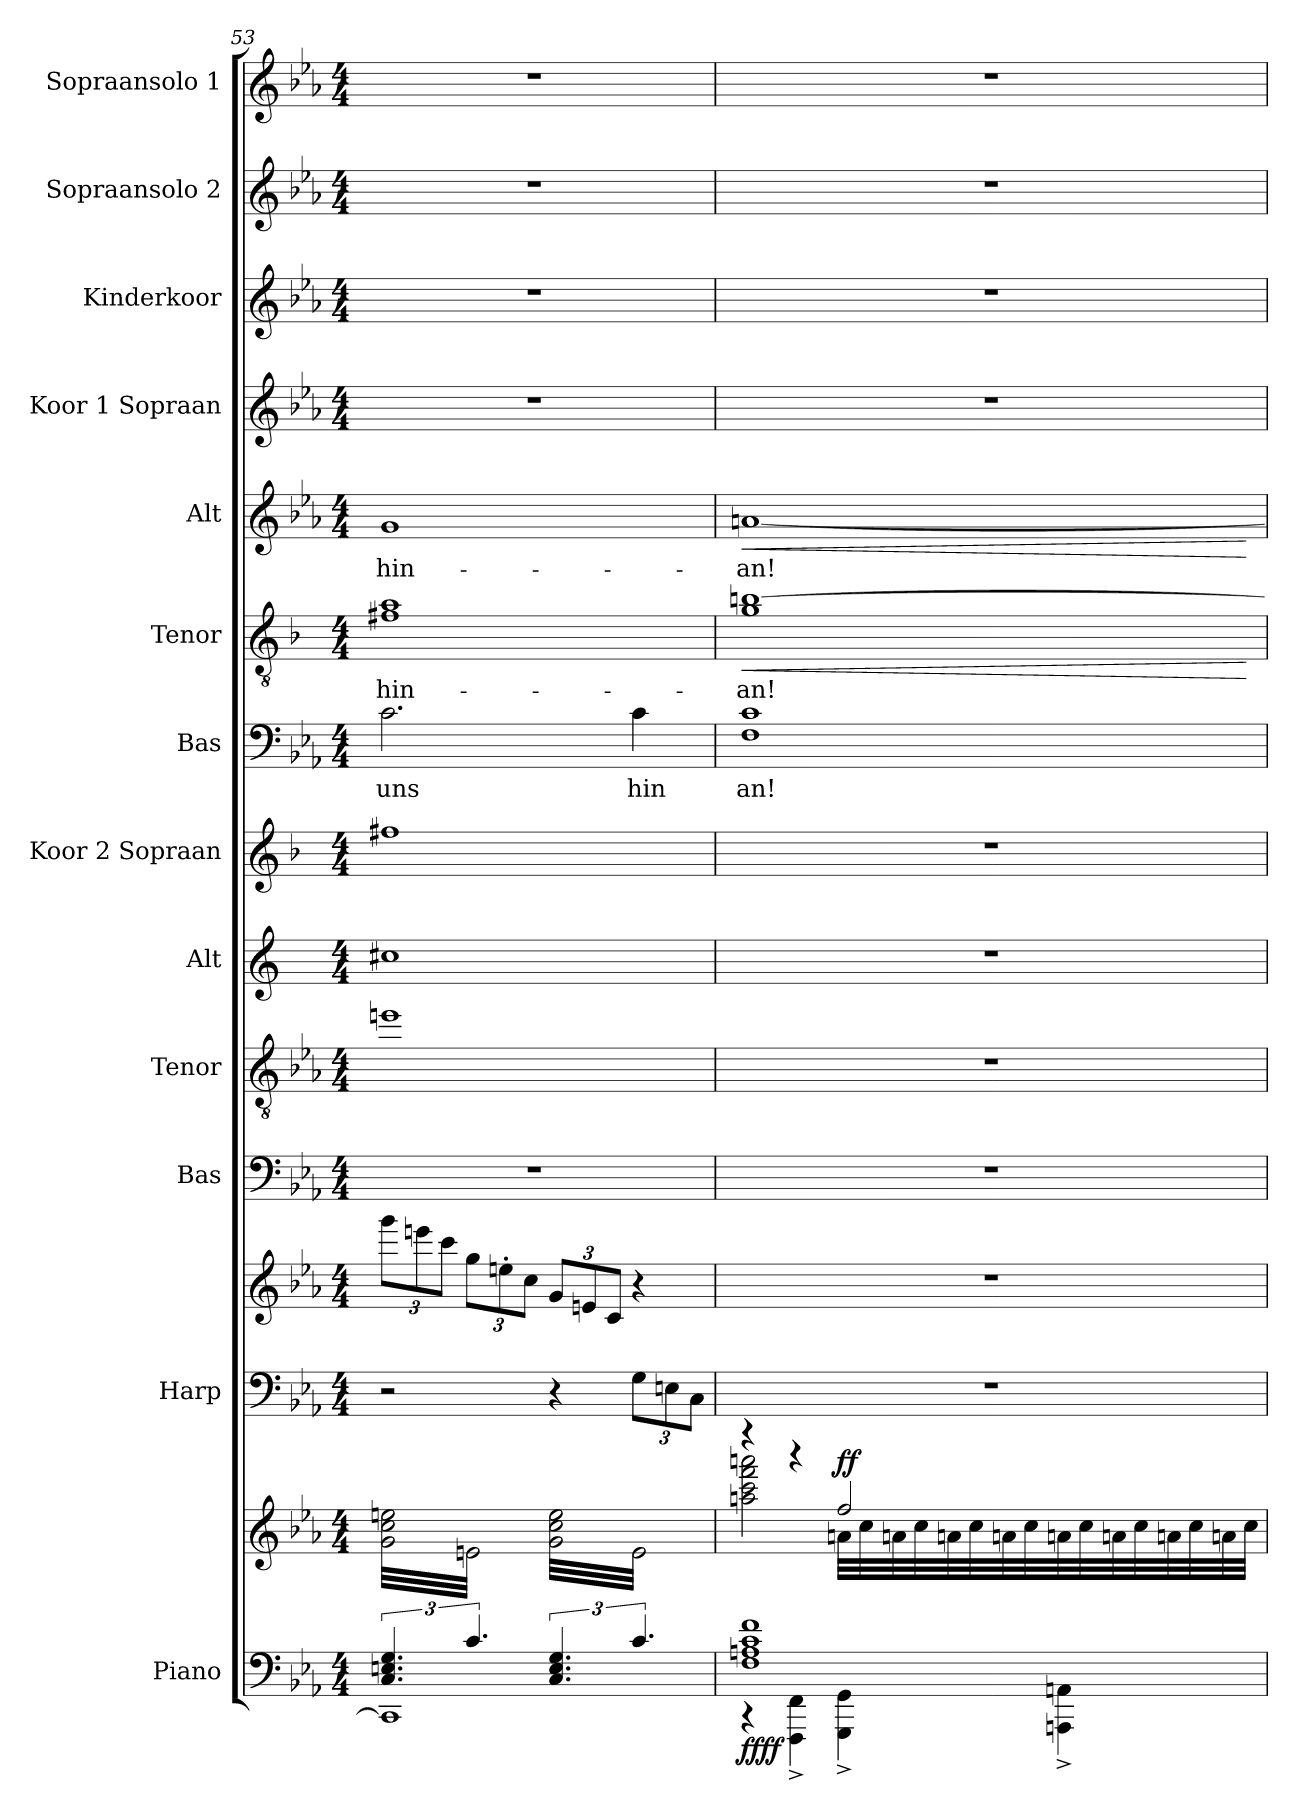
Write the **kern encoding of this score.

**kern	**kern	**dynam	**kern	**kern	**kern	**kern	**kern	**kern	**kern	**text	**kern	**text	**dynam	**kern	**text	**dynam	**kern	**kern	**kern	**kern
*part13	*part13	*part13	*part12	*part12	*part11	*part10	*part9	*part8	*part7	*part7	*part6	*part6	*part6	*part5	*part5	*part5	*part4	*part3	*part2	*part1
*staff15	*staff14	*staff14/15	*staff13	*staff12	*staff11	*staff10	*staff9	*staff8	*staff7	*staff7	*staff6	*staff6	*staff6	*staff5	*staff5	*staff5	*staff4	*staff3	*staff2	*staff1
*I"Piano	*	*	*I"Harp	*	*I"Bas	*I"Tenor	*I"Alt	*I"Koor 2 Sopraan	*I"Bas	*	*I"Tenor	*	*	*I"Alt	*	*	*I"Koor 1 Sopraan	*I"Kinderkoor	*I"Sopraansolo 2	*I"Sopraansolo 1
*I'Pno.	*	*	*I'Hrp.	*	*I'Bs.	*I'T.	*I'A.	*I'S.	*I'Bs.	*	*I'T.	*	*	*I'A.	*	*	*I'S.	*I'Kk.	*I'2.S.	*I'1. S.
!!LO:PB:g=z
*clefF4	*clefG2	*	*clefF4	*clefG2	*clefF4	*clefGv2	*clefG2	*clefG2	*clefF4	*	*clefGv2	*	*	*clefG2	*	*	*clefG2	*clefG2	*clefG2	*clefG2
*	*	*	*	*	*ITrd12c21	*ITrd8c14	*ITrd5c9	*ITrd1c2	*	*	*ITrd1c2	*	*	*	*	*	*	*	*	*
*k[b-e-a-]	*k[b-e-a-]	*	*k[b-e-a-]	*k[b-e-a-]	*k[b-e-a-]	*k[b-e-a-]	*k[b-e-a-]	*k[b-e-a-]	*k[b-e-a-]	*	*k[b-e-a-]	*	*	*k[b-e-a-]	*	*	*k[b-e-a-]	*k[b-e-a-]	*k[b-e-a-]	*k[b-e-a-]
*M4/4	*M4/4	*	*M4/4	*M4/4	*M4/4	*M4/4	*M4/4	*M4/4	*M4/4	*	*M4/4	*	*	*M4/4	*	*	*M4/4	*M4/4	*M4/4	*M4/4
=53	=53	=53	=53	=53	=53	=53	=53	=53	=53	=53	=53	=53	=53	=53	=53	=53	=53	=53	=53	=53
*^	*	*	*	*	*	*	*	*	*	*	*	*	*	*	*	*	*	*	*	*
*	*	*	*	*	*Xbrackettup	*	*	*	*	*	*	*	*	*	*	*	*	*	*	*	*
*	*	*tremolo	*	*	*	*	*	*	*	*	*	*	*	*	*	*	*	*	*	*	*
6.C/ 6.En/ 6.G/	1CC]	32g\ 32cc\ 32een\LLL	.	2r	12ggg\L	1r	1en	1en	1een	2.c\	uns	1en 1g	hin-	.	1g	hin-	.	1r	1r	1r	1r
.	.	32en\	.	.	.	.	.	.	.	.	.	.	.	.	.	.	.	.	.	.	.
.	.	32g\ 32cc\ 32een\	.	.	.	.	.	.	.	.	.	.	.	.	.	.	.	.	.	.	.
.	.	.	.	.	12eeen\	.	.	.	.	.	.	.	.	.	.	.	.	.	.	.	.
.	.	32en\	.	.	.	.	.	.	.	.	.	.	.	.	.	.	.	.	.	.	.
.	.	32g\ 32cc\ 32een\	.	.	.	.	.	.	.	.	.	.	.	.	.	.	.	.	.	.	.
.	.	32en\	.	.	.	.	.	.	.	.	.	.	.	.	.	.	.	.	.	.	.
.	.	.	.	.	12ccc\J	.	.	.	.	.	.	.	.	.	.	.	.	.	.	.	.
.	.	32g\ 32cc\ 32een\	.	.	.	.	.	.	.	.	.	.	.	.	.	.	.	.	.	.	.
.	.	32en\	.	.	.	.	.	.	.	.	.	.	.	.	.	.	.	.	.	.	.
6.c/	.	32g\ 32cc\ 32een\	.	.	12gg\L	.	.	.	.	.	.	.	.	.	.	.	.	.	.	.	.
.	.	32en\	.	.	.	.	.	.	.	.	.	.	.	.	.	.	.	.	.	.	.
.	.	32g\ 32cc\ 32een\	.	.	.	.	.	.	.	.	.	.	.	.	.	.	.	.	.	.	.
.	.	.	.	.	12een'\	.	.	.	.	.	.	.	.	.	.	.	.	.	.	.	.
.	.	32en\	.	.	.	.	.	.	.	.	.	.	.	.	.	.	.	.	.	.	.
.	.	32g\ 32cc\ 32een\	.	.	.	.	.	.	.	.	.	.	.	.	.	.	.	.	.	.	.
.	.	32en\	.	.	.	.	.	.	.	.	.	.	.	.	.	.	.	.	.	.	.
.	.	.	.	.	12cc\J	.	.	.	.	.	.	.	.	.	.	.	.	.	.	.	.
.	.	32g\ 32cc\ 32een\	.	.	.	.	.	.	.	.	.	.	.	.	.	.	.	.	.	.	.
.	.	32en\JJJ	.	.	.	.	.	.	.	.	.	.	.	.	.	.	.	.	.	.	.
6.C/ 6.E/ 6.G/	.	32g\ 32cc\ 32ee\LLL	.	4r	12g/L	.	.	.	.	.	.	.	.	.	.	.	.	.	.	.	.
.	.	32e\	.	.	.	.	.	.	.	.	.	.	.	.	.	.	.	.	.	.	.
.	.	32g\ 32cc\ 32ee\	.	.	.	.	.	.	.	.	.	.	.	.	.	.	.	.	.	.	.
.	.	.	.	.	12en/	.	.	.	.	.	.	.	.	.	.	.	.	.	.	.	.
.	.	32e\	.	.	.	.	.	.	.	.	.	.	.	.	.	.	.	.	.	.	.
.	.	32g\ 32cc\ 32ee\	.	.	.	.	.	.	.	.	.	.	.	.	.	.	.	.	.	.	.
.	.	32e\	.	.	.	.	.	.	.	.	.	.	.	.	.	.	.	.	.	.	.
.	.	.	.	.	12c/J	.	.	.	.	.	.	.	.	.	.	.	.	.	.	.	.
.	.	32g\ 32cc\ 32ee\	.	.	.	.	.	.	.	.	.	.	.	.	.	.	.	.	.	.	.
.	.	32e\	.	.	.	.	.	.	.	.	.	.	.	.	.	.	.	.	.	.	.
*	*	*	*	*Xbrackettup	*	*	*	*	*	*	*	*	*	*	*	*	*	*	*	*	*
6.c/	.	32g\ 32cc\ 32ee\	.	12G\L	4r	.	.	.	.	4c\	hin	.	.	.	.	.	.	.	.	.	.
.	.	32e\	.	.	.	.	.	.	.	.	.	.	.	.	.	.	.	.	.	.	.
.	.	32g\ 32cc\ 32ee\	.	.	.	.	.	.	.	.	.	.	.	.	.	.	.	.	.	.	.
.	.	.	.	12En\	.	.	.	.	.	.	.	.	.	.	.	.	.	.	.	.	.
.	.	32e\	.	.	.	.	.	.	.	.	.	.	.	.	.	.	.	.	.	.	.
.	.	32g\ 32cc\ 32ee\	.	.	.	.	.	.	.	.	.	.	.	.	.	.	.	.	.	.	.
.	.	32e\	.	.	.	.	.	.	.	.	.	.	.	.	.	.	.	.	.	.	.
.	.	.	.	12C\J	.	.	.	.	.	.	.	.	.	.	.	.	.	.	.	.	.
.	.	32g\ 32cc\ 32ee\	.	.	.	.	.	.	.	.	.	.	.	.	.	.	.	.	.	.	.
.	.	32e\JJJ	.	.	.	.	.	.	.	.	.	.	.	.	.	.	.	.	.	.	.
*	*	*Xtremolo	*	*	*	*	*	*	*	*	*	*	*	*	*	*	*	*	*	*	*
=54	=54	=54	=54	=54	=54	=54	=54	=54	=54	=54	=54	=54	=54	=54	=54	=54	=54	=54	=54	=54	=54
*	*	*	*	*	*	*	*	*	*	*	*	*	*	*	*	*	*	*	*	*	*MM80
*	*	*^	*	*	*	*	*	*	*	*	*	*	*	*	*	*	*	*	*	*	*
!	!	!	!	!LO:DY:b=2	!	!	!	!	!	!	!	!	!	!	!LO:HP:b	!	!	!LO:HP:b	!	!	!	!
!	!	!	!	!LO:DY:n=1:b	!	!	!	!	!	!	!	!	!	!	!	!	!	!	!	!	!	!
1F 1An 1c 1f	4r	4r	2aan\ 2ccc\ 2fff\ 2aaan\	ff ff	1r	1r	1r	1r	1r	1r	1F 1c	an!	1f [1an	-an!	<	[1an	-an!	<	1r	1r	1r	1r
.	.	.	.	.	.	.	.	.	.	.	.	.	.	.	.	.	.	.	.	.	.	.
.	.	.	.	.	.	.	.	.	.	.	.	.	.	.	.	.	.	.	.	.	.	.
.	.	.	.	.	.	.	.	.	.	.	.	.	.	.	.	.	.	.	.	.	.	.
.	.	.	.	.	.	.	.	.	.	.	.	.	.	.	.	.	.	.	.	.	.	.
.	.	.	.	.	.	.	.	.	.	.	.	.	.	.	.	.	.	.	.	.	.	.
.	.	.	.	.	.	.	.	.	.	.	.	.	.	.	.	.	.	.	.	.	.	.
.	.	.	.	.	.	.	.	.	.	.	.	.	.	.	.	.	.	.	.	.	.	.
.	4FFF\^ 4FF\^	4r	.	.	.	.	.	.	.	.	.	.	.	.	.	.	.	.	.	.	.	.
!	!	!	!	!LO:DY:n=2:a	!	!	!	!	!	!	!	!	!	!	!	!	!	!	!	!	!	!
*	*	*tremolo	*	*	*	*	*	*	*	*	*	*	*	*	*	*	*	*	*	*	*	*
.	4GGG\^ 4GG\^	2ff/	32an\LLL	ff	.	.	.	.	.	.	.	.	.	.	.	.	.	.	.	.	.	.
.	.	.	32cc\	.	.	.	.	.	.	.	.	.	.	.	.	.	.	.	.	.	.	.
.	.	.	32an\	.	.	.	.	.	.	.	.	.	.	.	.	.	.	.	.	.	.	.
.	.	.	32cc\	.	.	.	.	.	.	.	.	.	.	.	.	.	.	.	.	.	.	.
.	.	.	32an\	.	.	.	.	.	.	.	.	.	.	.	.	.	.	.	.	.	.	.
.	.	.	32cc\	.	.	.	.	.	.	.	.	.	.	.	.	.	.	.	.	.	.	.
.	.	.	32an\	.	.	.	.	.	.	.	.	.	.	.	.	.	.	.	.	.	.	.
.	.	.	32cc\	.	.	.	.	.	.	.	.	.	.	.	.	.	.	.	.	.	.	.
.	4AAAn\^ 4AAn\^	.	32an\	.	.	.	.	.	.	.	.	.	.	.	.	.	.	.	.	.	.	.
.	.	.	32cc\	.	.	.	.	.	.	.	.	.	.	.	.	.	.	.	.	.	.	.
.	.	.	32an\	.	.	.	.	.	.	.	.	.	.	.	.	.	.	.	.	.	.	.
.	.	.	32cc\	.	.	.	.	.	.	.	.	.	.	.	.	.	.	.	.	.	.	.
.	.	.	32an\	.	.	.	.	.	.	.	.	.	.	.	.	.	.	.	.	.	.	.
.	.	.	32cc\	.	.	.	.	.	.	.	.	.	.	.	.	.	.	.	.	.	.	.
.	.	.	32an\	.	.	.	.	.	.	.	.	.	.	.	.	.	.	.	.	.	.	.
.	.	.	32cc\JJJ	.	.	.	.	.	.	.	.	.	.	.	.	.	.	.	.	.	.	.
*	*	*Xtremolo	*	*	*	*	*	*	*	*	*	*	*	*	*	*	*	*	*	*	*	*
*v	*v	*	*	*	*	*	*	*	*	*	*	*	*	*	*	*	*	*	*	*	*	*
*	*v	*v	*	*	*	*	*	*	*	*	*	*	*	*	*	*	*	*	*	*	*
.	.	.	.	.	.	.	.	.	.	.	.	.	[	.	.	[	.	.	.	.
.	.	.	.	.	.	.	.	.	.	.	.	.	.	.	.	.	.	.	.	.
.	.	.	.	.	.	.	.	.	.	.	.	.	.	.	.	.	.	.	.	.
.	.	.	.	.	.	.	.	.	.	.	.	.	.	.	.	.	.	.	.	.
.	.	.	.	.	.	.	.	.	.	.	.	.	.	.	.	.	.	.	.	.
.	.	.	.	.	.	.	.	.	.	.	.	.	.	.	.	.	.	.	.	.
.	.	.	.	.	.	.	.	.	.	.	.	.	.	.	.	.	.	.	.	.
.	.	.	.	.	.	.	.	.	.	.	.	.	.	.	.	.	.	.	.	.
=	=	=	=	=	=	=	=	=	=	=	=	=	=	=	=	=	=	=	=	=
*-	*-	*-	*-	*-	*-	*-	*-	*-	*-	*-	*-	*-	*-	*-	*-	*-	*-	*-	*-	*-
